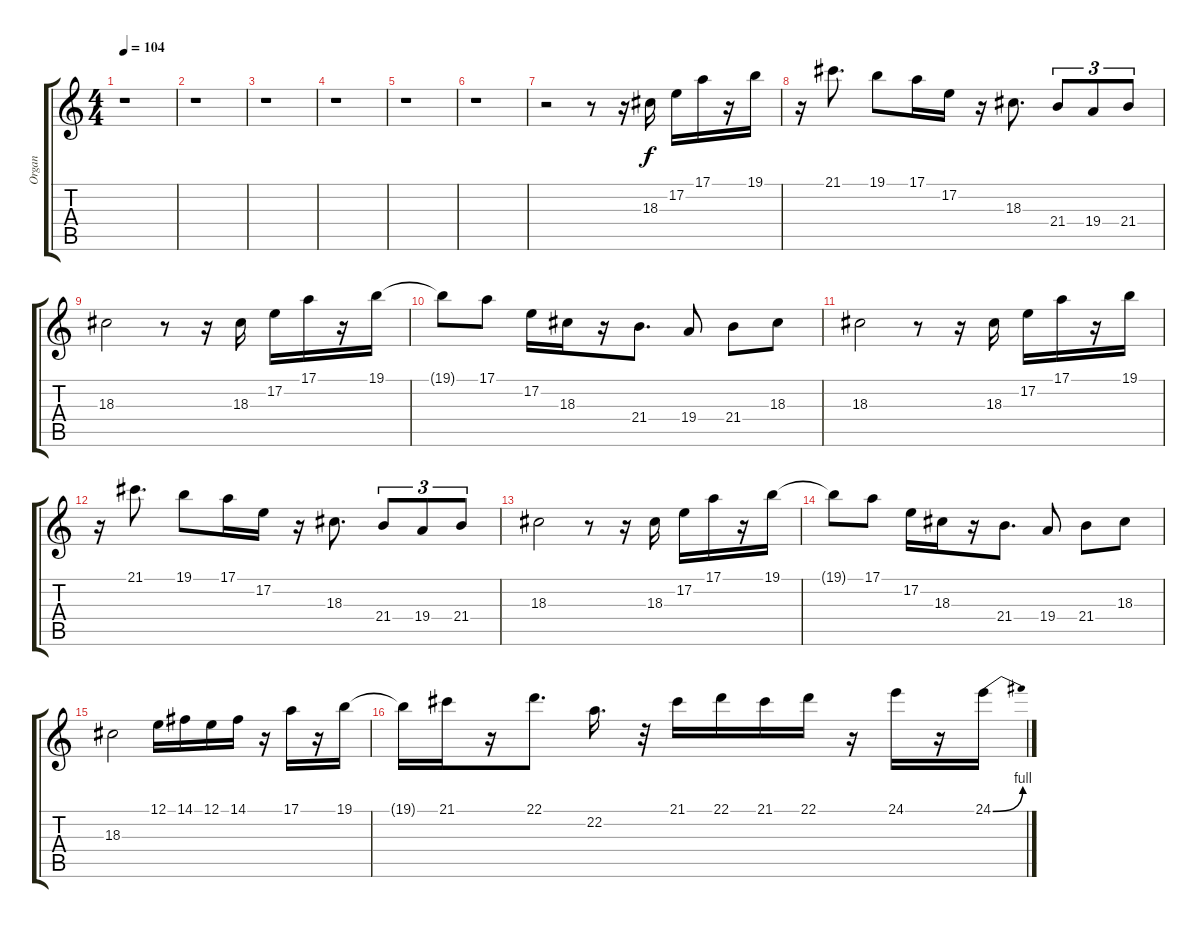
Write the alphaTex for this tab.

\track ("Organ" "Organ") {instrument rockorgan}
\staff {score tabs}
\tuning (E4 B3 G3 D3 A2 E2) {hide}
\ts (4 4)
\tempo 104
\clef g2
\ks c
r.1{dy f instrument rockorgan} |
r.1 |
r.1 |
r.1 |
r.1 |
r.1 |
r.2 r.8 r.16 18.3.16 17.2.16 17.1.16 r.16 19.1.16 |
r.16 21.1.8{d} 19.1.8 17.1.16 17.2.16 r.16 18.3.8{d} 21.4.8{tu (3 2)} 19.4.8{tu (3 2)} 21.4.8{tu (3 2)} |
18.3.2 r.8 r.16 18.3.16 17.2.16 17.1.16 r.16 19.1.16 |
19.1{t}.8 17.1.8 17.2.16 18.3.16 r.16 21.4.8{d} 19.4.8 21.4.8 18.3.8 |
18.3.2 r.8 r.16 18.3.16 17.2.16 17.1.16 r.16 19.1.16 |
r.16 21.1.8{d} 19.1.8 17.1.16 17.2.16 r.16 18.3.8{d} 21.4.8{tu (3 2)} 19.4.8{tu (3 2)} 21.4.8{tu (3 2)} |
18.3.2 r.8 r.16 18.3.16 17.2.16 17.1.16 r.16 19.1.16 |
19.1{t}.8 17.1.8 17.2.16 18.3.16 r.16 21.4.8{d} 19.4.8 21.4.8 18.3.8 |
18.3.2 12.1.16 14.1.16 12.1.16 14.1.16 r.16 17.1.16 r.16 19.1.16 |
19.1{t}.16 21.1.16 r.16 22.1.8{d} 22.2.16{d} r.32 21.1.16 22.1.16 21.1.16 22.1.16 r.16 24.1.16 r.16 24.1{be (bend 0 0 60 4)}.16
